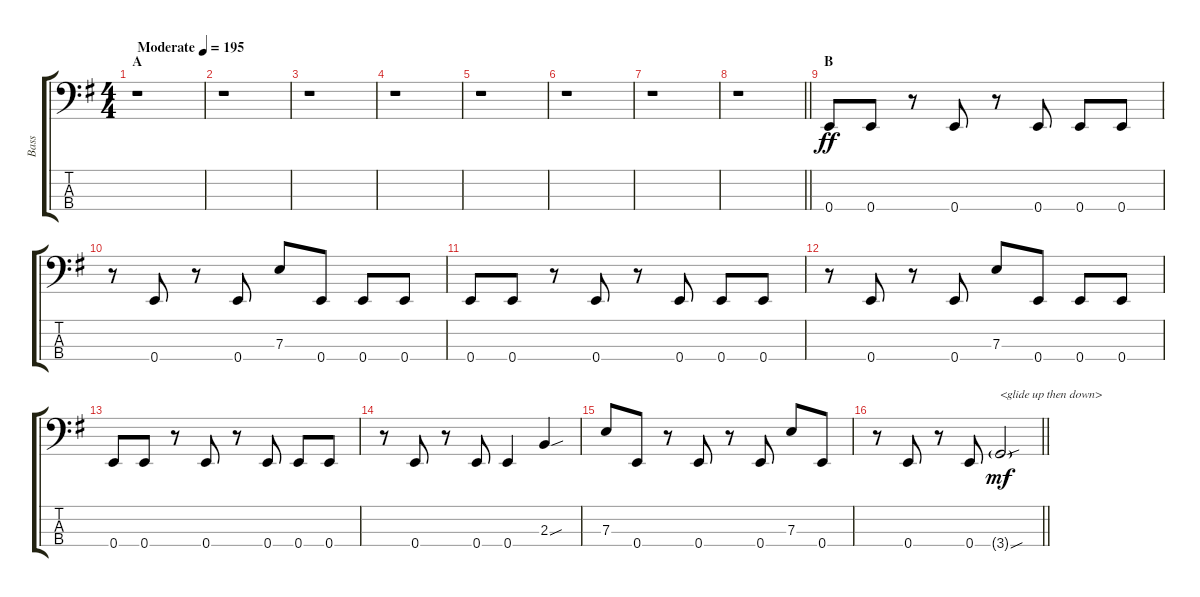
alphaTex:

\track ("Bass" "Bass") {instrument electricbasspick}
\staff {score tabs}
\tuning (G2 D2 A1 E1) {hide}
\ts (4 4)
\section ("" "A")
\tempo (195 "Moderate")
\clef f4
\ks g
r.1{dy ff instrument electricbasspick} |
r.1 |
r.1 |
r.1 |
r.1 |
r.1 |
r.1 |
\barLineRight lightlight
r.1 |
\section ("" "B")
0.4.8 0.4.8 r.8 0.4.8 r.8 0.4.8 0.4.8 0.4.8 |
r.8 0.4.8 r.8 0.4.8 7.3.8 0.4.8 0.4.8 0.4.8 |
0.4.8 0.4.8 r.8 0.4.8 r.8 0.4.8 0.4.8 0.4.8 |
r.8 0.4.8 r.8 0.4.8 7.3.8 0.4.8 0.4.8 0.4.8 |
0.4.8 0.4.8 r.8 0.4.8 r.8 0.4.8 0.4.8 0.4.8 |
r.8 0.4.8 r.8 0.4.8 0.4.4 2.3{sou}.4 |
7.3.8 0.4.8 r.8 0.4.8 r.8 0.4.8 7.3.8 0.4.8 |
\barLineRight lightlight
r.8 0.4.8 r.8 0.4.8 3.4{sou g}.2{txt "<glide up then down>" dy mf}
